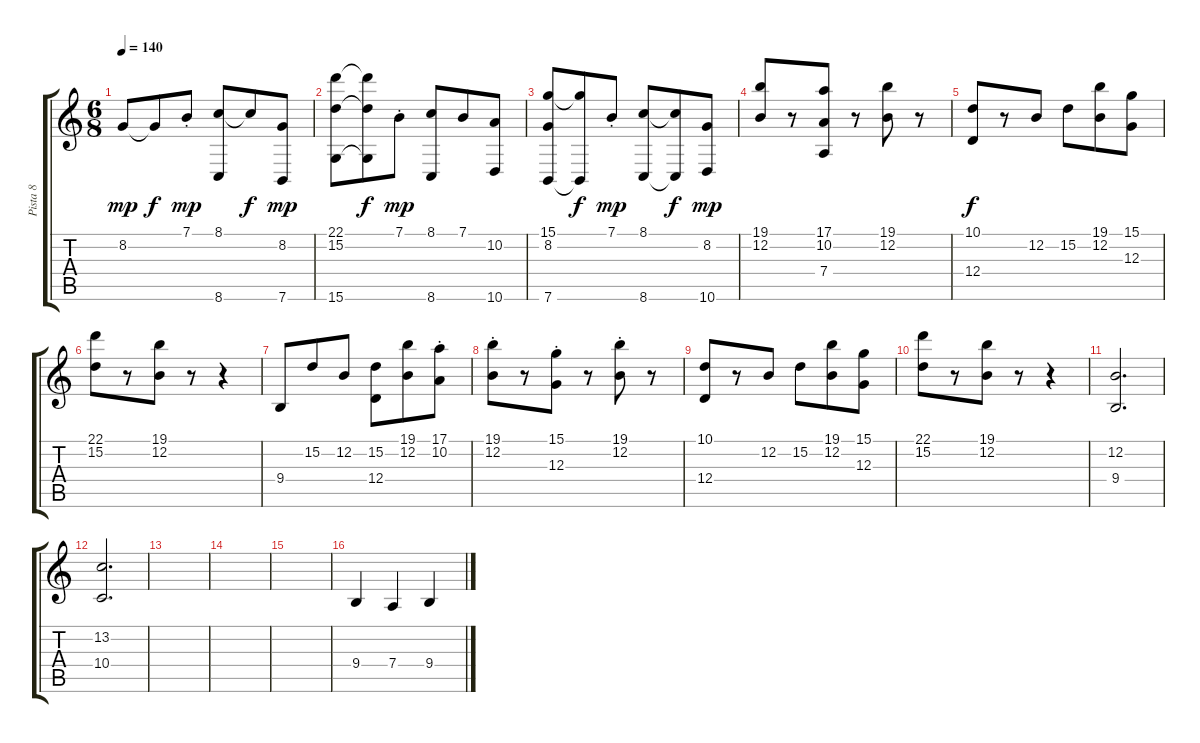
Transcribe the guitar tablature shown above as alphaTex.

\track ("Pista 8" "Pista 8") {instrument tremolostrings}
\staff {score tabs}
\tuning (E4 B3 G3 D3 A2 E2) {hide}
\ts (6 8)
\tempo 140
\clef g2
\ks c
8.2.8{dy mp volume 16} 8.2{t}.8{dy f} 7.1{st}.8{dy mp} (8.1 8.6).8 8.1{t}.8{dy f} (8.2 7.6).8{dy mp} |
(22.1 15.2 15.6).8 (22.1{t} 15.2{t} 15.6{t}).8{dy f} 7.1{st}.8{dy mp} (8.1 8.6).8 7.1.8 (10.2 10.6).8 |
(15.1 8.2 7.6).8 (15.1{t} 7.6{t}).8{dy f} 7.1{st}.8{dy mp} (8.1 8.6).8 (8.1{t} 8.6{t}).8{dy f} (8.2 10.6).8{dy mp} |
(19.1 12.2).8 r.8 (17.1 10.2 7.4).8 r.8 (19.1 12.2).8 r.8 |
(10.1 12.4).8{dy f} r.8 12.2.8 15.2.8 (19.1 12.2).8 (15.1 12.3).8 |
(22.1 15.2).8 r.8 (19.1 12.2).8 r.8 r.4 |
9.4.8 15.2.8 12.2.8 (15.2 12.4).8 (19.1 12.2).8 (17.1 10.2{st}).8 |
(19.1{st} 12.2{st}).8 r.8 (15.1{st} 12.3{st}).8 r.8 (19.1{st} 12.2{st}).8 r.8 |
(10.1 12.4).8 r.8 12.2.8 15.2.8 (19.1 12.2).8 (15.1 12.3).8 |
(22.1 15.2).8 r.8 (19.1 12.2).8 r.8 r.4 |
(12.2 9.4).2{d} |
(13.2 10.4).2{d} |
|
|
|
9.4.4 7.4.4 9.4.4
